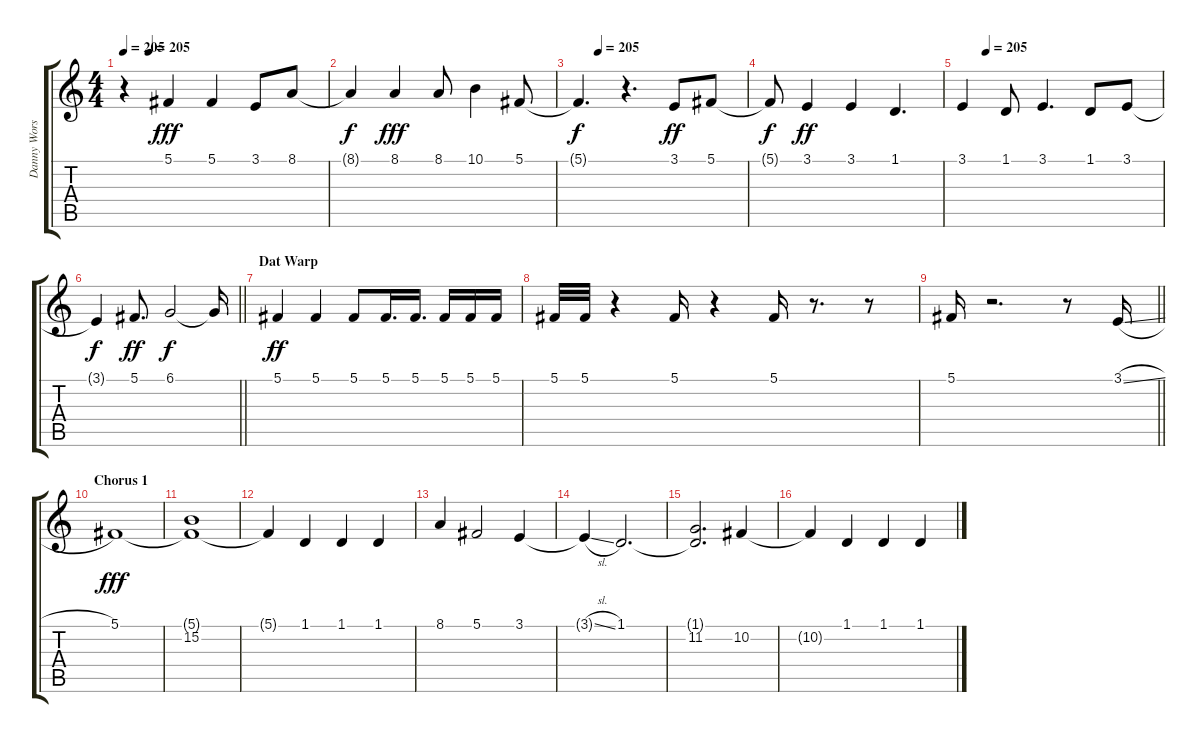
\track ("Danny Worsnop" "Danny Wors") {instrument flute}
\staff {score tabs}
\tuning (Db4 Ab3 E3 B2 Gb2 B1) {hide}
\ts (4 4)
\tempo 205
\tempo (205 0.125)
\clef g2
\ks c
r.4{dy f} 5.1.4{dy fff} 5.1.4 3.1.8 8.1.8 |
8.1{t}.4{dy f} 8.1.4{dy fff} 8.1.8 10.1.4 5.1.8 |
\tempo (205 0.125)
5.1{t}.4{d dy f} r.4{d} 3.1.8{dy ff} 5.1.8 |
5.1{t}.8{dy f} 3.1.4{dy ff} 3.1.4 1.1.4{d} |
\tempo (205 0.125)
3.1.4 1.1.8 3.1.4{d} 1.1.8 3.1.8 |
\barLineRight lightlight
3.1{t}.4{dy f} 5.1.8{d dy ff} 6.1.2{dy f} 6.1{t}.16 |
\section ("" "Dat Warp")
5.1.4{dy ff} 5.1.4 5.1.8 5.1.16{d} 5.1.16{d} 5.1.16 5.1.16 5.1.16 |
5.1.32 5.1.32 r.4 5.1.16 r.4 5.1.16 r.8{d} r.8 |
\barLineRight lightlight
5.1.16 r.2{d} r.8 3.1{sl}.16 |
\section ("" "Chorus 1")
5.1.1{dy fff} |
(5.1{t} 15.2).1 |
5.1{t}.4 1.1.4 1.1.4 1.1.4 |
8.1.4 5.1.2 3.1.4 |
3.1{sl t}.4 1.1.2{d} |
(1.1{t} 11.2).2{d} 10.2.4 |
10.2{t}.4 1.1.4 1.1.4 1.1.4
